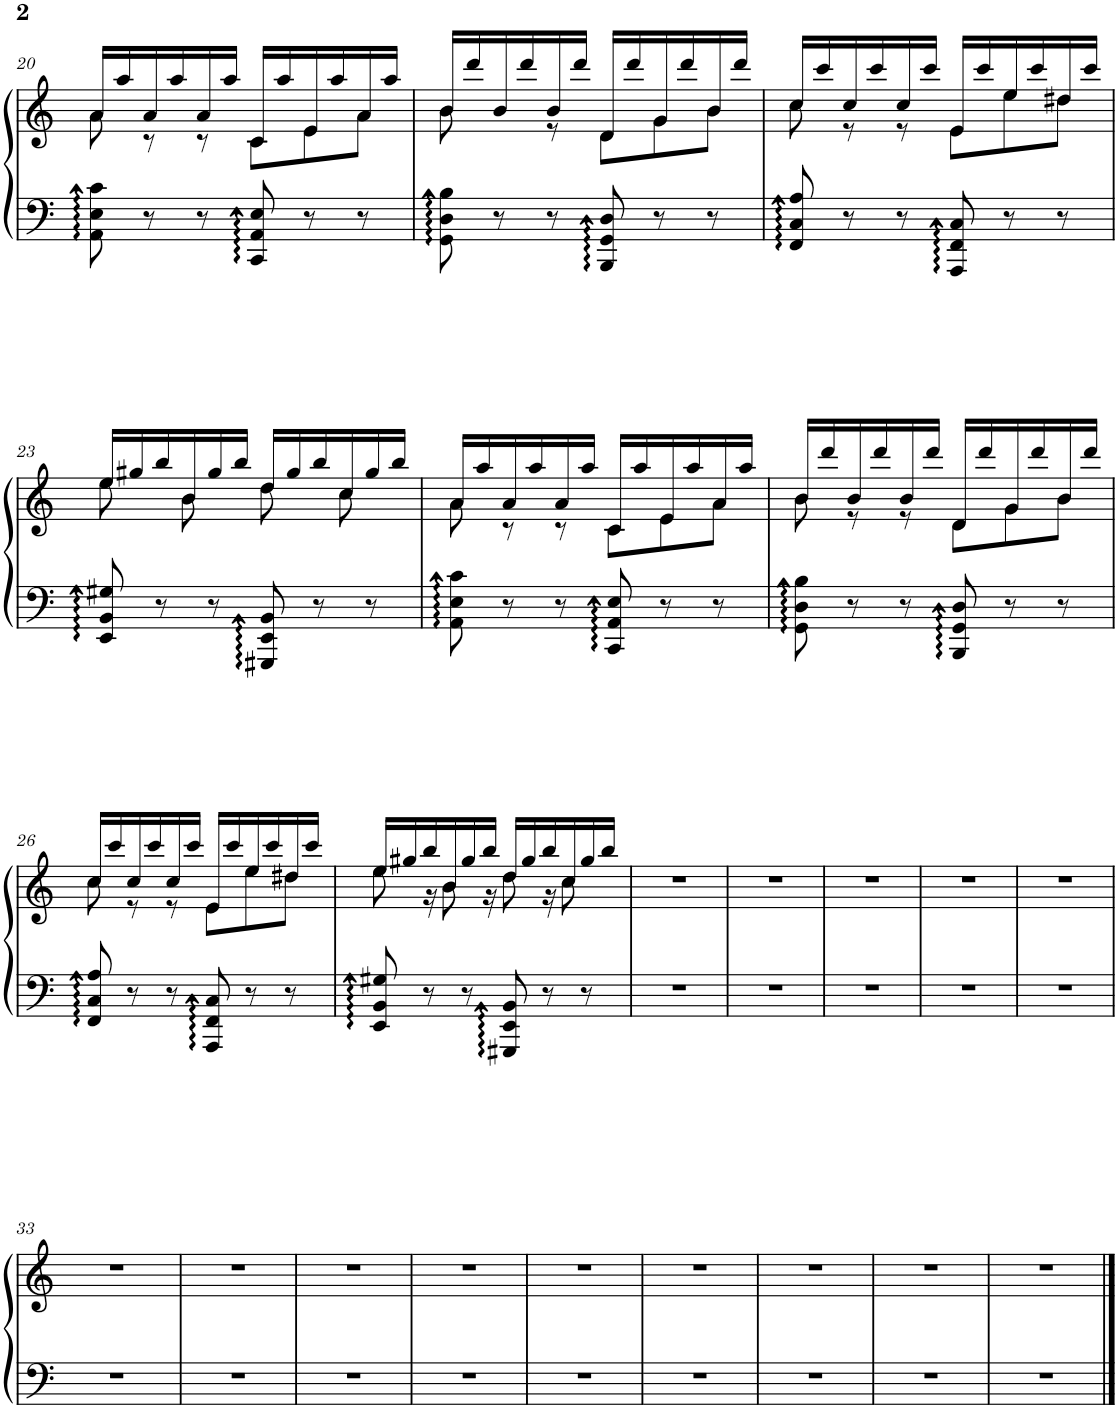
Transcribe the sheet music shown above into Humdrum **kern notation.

**kern	**kern
*part1	*part1
*staff2	*staff1
*I"Piano	*
*I'Pno.	*
!!LO:PB:g=z
*clefF4	*clefG2
*k[]	*k[]
*M6/8	*M6/8
=20	=20
*	*^
8AA\:: 8E\:: 8c\::	16a/LL	8a\
.	16aa/	.
8r	16a/	8r
.	16aa/	.
8r	16a/	8r
.	16aa/JJ	.
8CC/:: 8AA/:: 8E/::	16c/LL	8c\L
.	16aa/	.
8r	16e/	8e\
.	16aa/	.
8r	16a/	8a\J
.	16aa/JJ	.
=21	=21	=21
8GG\:: 8D\:: 8B\::	16b/LL	8b\
.	16ddd/	.
8r	16b/	8ryy
.	16ddd/	.
8r	16b/	8r
.	16ddd/JJ	.
8BBB/:: 8GG/:: 8D/::	16d/LL	8d\L
.	16ddd/	.
8r	16g/	8g\
.	16ddd/	.
8r	16b/	8b\J
.	16ddd/JJ	.
=22	=22	=22
8FF/:: 8C/:: 8A/::	16cc/LL	8cc\
.	16ccc/	.
8r	16cc/	8r
.	16ccc/	.
8r	16cc/	8r
.	16ccc/JJ	.
8AAA/:: 8FF/:: 8C/::	16e/LL	8e\L
.	16ccc/	.
8r	16ee/	8ee\
.	16ccc/	.
8r	16dd#X/	8dd#\J
.	16ccc/JJ	.
!!LO:LB:g=z	!!
=23	=23	=23
8EE/:: 8BB/:: 8G#X/::	16ee/LL	8ee\
.	16gg#X/	.
8r	16bb/	16ryy
.	16b/	8b\
8r	16gg#/	.
.	16bb/JJ	16ryy
8GGG#X/:: 8EE/:: 8BB/::	16dd/LL	8dd\
.	16gg#/	.
8r	16bb/	16ryy
.	16cc/	8cc\
8r	16gg#/	.
.	16bb/JJ	16ryy
=24	=24	=24
8AA\:: 8E\:: 8c\::	16a/LL	8a\
.	16aa/	.
8r	16a/	8r
.	16aa/	.
8r	16a/	8r
.	16aa/JJ	.
8CC/:: 8AA/:: 8E/::	16c/LL	8c\L
.	16aa/	.
8r	16e/	8e\
.	16aa/	.
8r	16a/	8a\J
.	16aa/JJ	.
=25	=25	=25
8GG\:: 8D\:: 8B\::	16b/LL	8b\
.	16ddd/	.
8r	16b/	8r
.	16ddd/	.
8r	16b/	8r
.	16ddd/JJ	.
8BBB/:: 8GG/:: 8D/::	16d/LL	8d\L
.	16ddd/	.
8r	16g/	8g\
.	16ddd/	.
8r	16b/	8b\J
.	16ddd/JJ	.
!!LO:LB:g=z	!!
=26	=26	=26
8FF/:: 8C/:: 8A/::	16cc/LL	8cc\
.	16ccc/	.
8r	16cc/	8r
.	16ccc/	.
8r	16cc/	8r
.	16ccc/JJ	.
8AAA/:: 8FF/:: 8C/::	16e/LL	8e\L
.	16ccc/	.
8r	16ee/	8ee\
.	16ccc/	.
8r	16dd#X/	8dd#\J
.	16ccc/JJ	.
=27	=27	=27
8EE/:: 8BB/:: 8G#X/::	16ee/LL	8ee\
.	16gg#X/	.
8r	16bb/	16r
.	16b/	8b\
8r	16gg#/	.
.	16bb/JJ	16r
8GGG#X/:: 8EE/:: 8BB/::	16dd/LL	8dd\
.	16gg#/	.
8r	16bb/	16r
.	16cc/	8cc\
8r	16gg#/	.
.	16bb/JJ	16ryy
*	*v	*v
=28	=28
2.r	2.r
=29	=29
2.r	2.r
=30	=30
2.r	2.r
=31	=31
2.r	2.r
=32	=32
2.r	2.r
!!LO:LB:g=z
=33	=33
2.r	2.r
=34	=34
2.r	2.r
=35	=35
2.r	2.r
=36	=36
2.r	2.r
=37	=37
2.r	2.r
=38	=38
2.r	2.r
=39	=39
2.r	2.r
=40	=40
2.r	2.r
=41	=41
2.r	2.r
==	==
*-	*-
